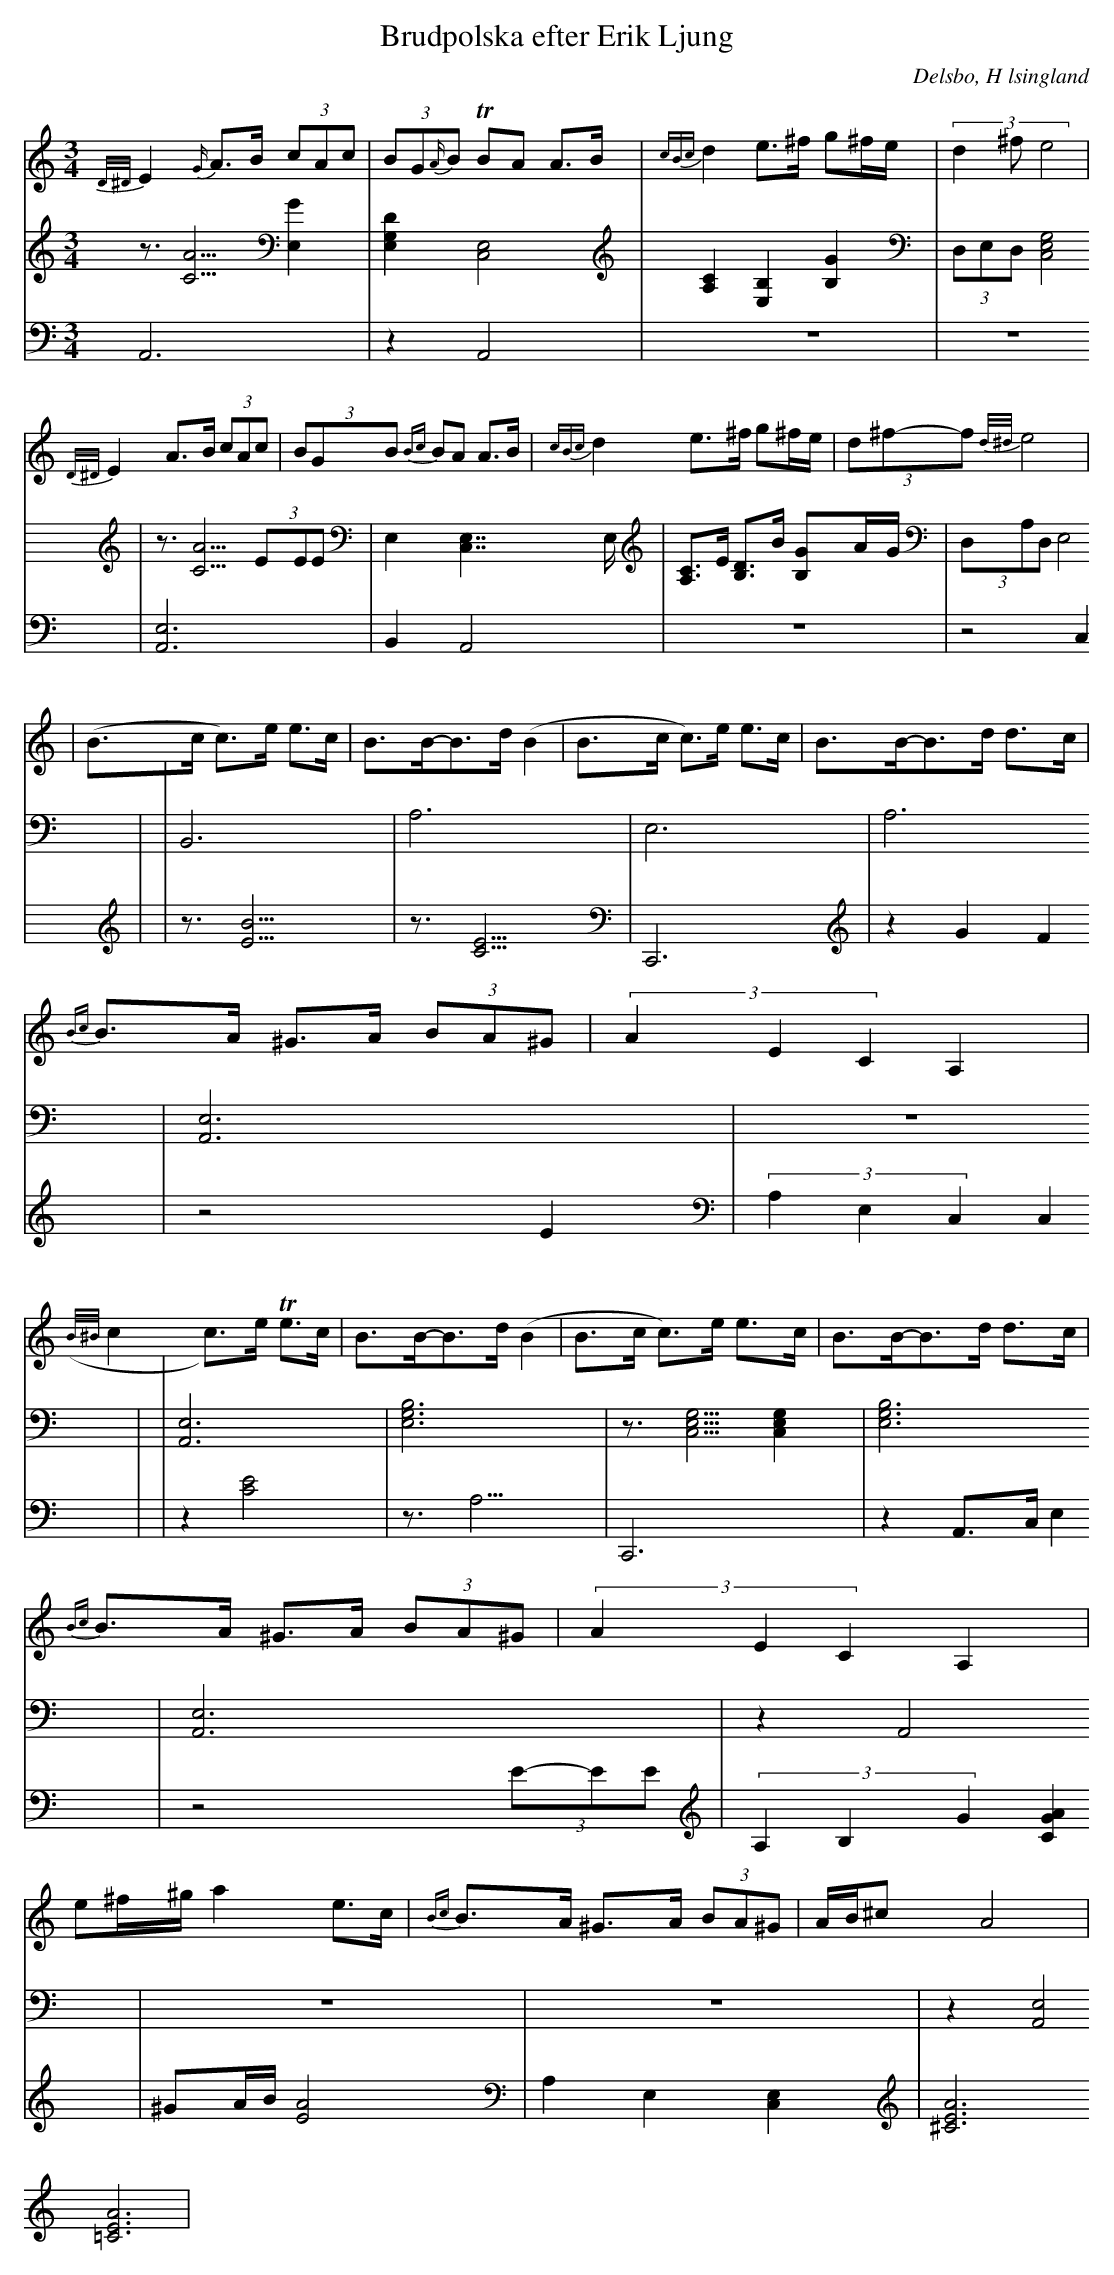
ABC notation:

X:1
T: Brudpolska efter Erik Ljung
Q: 105
O: Delsbo, H lsingland
M: 3/4
L: 1/8
K: Am
V:1
V:2
V:3 =Merge
V:1
{D/^D/}E2 {G/}A>B (3cAc| (3BG{A/}B TBA A>B|{cBc}d2 e>^f g^f/e/|(3d2^f e4 |
{D/^D/}E2 A>B (3cAc| (3BGB {Bc}BA A>B|{cBc}d2 e>^f g^f/e/|(3d^f-f {d/^d/}e4 |
|(B>c c)>e e>c|B>B-B>d (B2|B>c c)>e e>c|B>B-B>d d>c|
{Bc}B>A ^G>A (3BA^G|(3A2E2C2 A,2|
({B/^B/}c2 c)>e Te>c|B>B-B>d (B2|B>c c)>e e>c|B>B-B>d d>c|
{Bc}B>A ^G>A (3BA^G|(3A2E2C2 A,2|
e^f/^g/ a2 e>c|{Bc}B>A ^G>A (3BA^G|A/B/^c A4|
V:2
z3/2[A5/2C5/2] [E,2G2]|[D2E,2G,2] [C,4E,4]|[A,2C2] [E,2B,2] [B,2G2]|(3D,E,D, [E,4G,4C,4]|
z3/2 [A5/2C5/2] (3EEE|E,2 [C,7/2E,7/2]E,/|[A,C]>E [B,D]>B [B,G]A/G/|(3D,A,D, [E,4]|
|[B,,6]|[A,6]|E,6|A,6|
[A,,6E,6]|z6|
|[A,,6E,6]|[E,6G,6B,6]|z3/2[E,5/2G,5/2C,5/2] [E,2G,2C,2]|[E,6G,6B,6]|
[A,,6E,6]|z2 A,,4|
z6|z6|z2 [A,,4E,4]|
V:3
A,,6|z2 A,,4|z6|z6|
[A,,6E,6]|B,,2 A,,4|z6|z4  C,2|
|z3/2[B9/2E9/2]|z3/2[C9/2E9/2]|C,,6|z2 G2 F2|
z4 E2|(3A,2E,2C,2 [C,2]|
|z2 [C4E4]|z3<A,3|C,,6|z2 A,,>C, E,2|
z4 (3E-EE|(3A,2B,2G2 [G2A2C2]|
^GA/B/ [A4E4]|A,2 E,2 [C,2E,2]|[A6^C6E6] [A6=C6E6]|
